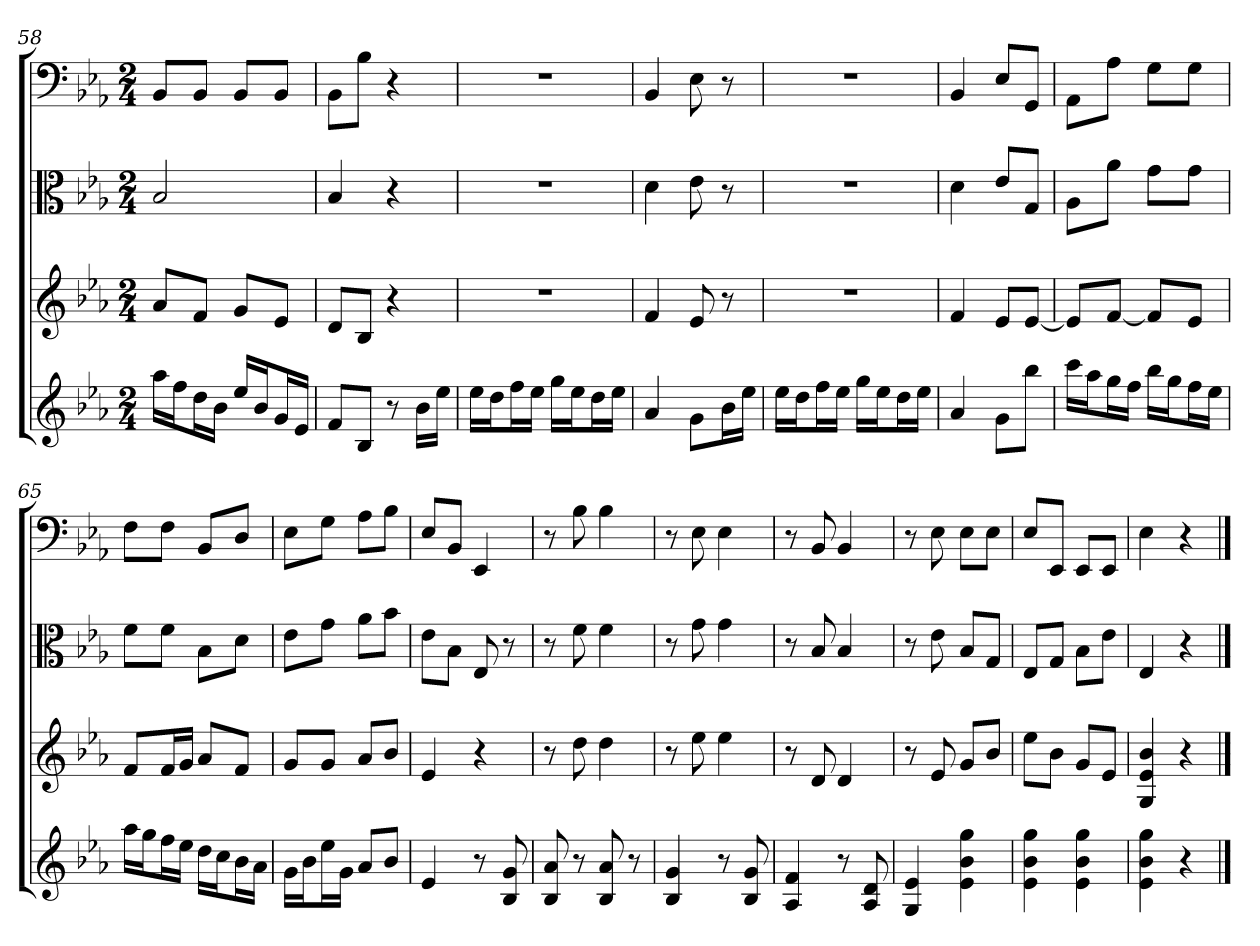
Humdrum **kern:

**kern	**kern	**kern	**kern
*part4	*part3	*part2	*part1
*staff4	*staff3	*staff2	*staff1
*	*	*clefC3	*clefF4
*k[b-e-a-]	*k[b-e-a-]	*k[b-e-a-]	*k[b-e-a-]
*E-:	*E-:	*E-:	*E-:
*M2/4	*M2/4	*M2/4	*M2/4
=58	=58	=58	=58
16aa-LL	8a-L	2B-	8BB-/L
16ffJ	.	.	.
16ddL	8fJ	.	8BB-/J
16b-JJ	.	.	.
16ee-LL	8gL	.	8BB-/L
16b-J	.	.	.
16gL	8e-J	.	8BB-/J
16e-JJ	.	.	.
=59	=59	=59	=59
8fL	8dL	4B-	8BB-\L
8B-J	8B-J	.	8B-\J
8r	4r	4r	4r
16b-LL	.	.	.
16ee-JJ	.	.	.
=60	=60	=60	=60
16ee-LL	2r	2r	2r
16ddJ	.	.	.
16ffL	.	.	.
16ee-JJ	.	.	.
16ggLL	.	.	.
16ee-J	.	.	.
16ddL	.	.	.
16ee-JJ	.	.	.
=61	=61	=61	=61
4a-	4f	4d	4BB-
8gL	8e-	8e-	8E-
16b-L	8r	8r	8r
16ee-JJ	.	.	.
=62	=62	=62	=62
16ee-LL	2r	2r	2r
16ddJ	.	.	.
16ffL	.	.	.
16ee-JJ	.	.	.
16ggLL	.	.	.
16ee-J	.	.	.
16ddL	.	.	.
16ee-JJ	.	.	.
=63	=63	=63	=63
4a-	4f	4d	4BB-
8gL	8e-L	8e-/L	8E-/L
8bb-J	[8e-J	8G/J	8GG/J
=64	=64	=64	=64
16cccLL	8e-L]	8A-\L	8AA-\L
16aa-J	.	.	.
16ggL	[8fJ	8a-\J	8A-\J
16ffJJ	.	.	.
16bb-LL	8fL]	8g\L	8G\L
16ggJ	.	.	.
16ffL	8e-J	8g\J	8G\J
16ee-JJ	.	.	.
=65	=65	=65	=65
16aa-LL	8fL	8f\L	8F\L
16ggJ	.	.	.
16ffL	16fL	8f\J	8F\J
16ee-JJ	16gJJ	.	.
16ddLL	8a-L	8B-\L	8BB-/L
16ccJ	.	.	.
16b-L	8fJ	8d\J	8D/J
16a-JJ	.	.	.
=66	=66	=66	=66
16gLL	8gL	8e-\L	8E-\L
16b-J	.	.	.
16ee-L	8gJ	8g\J	8G\J
16gJJ	.	.	.
8a-L	8a-L	8a-\L	8A-\L
8b-J	8b-J	8b-\J	8B-\J
=67	=67	=67	=67
4e-	4e-	8e-\L	8E-/L
.	.	8B-\J	8BB-/J
8r	4r	8E-	4EE-
8B- 8g	.	8r	.
=68	=68	=68	=68
8B- 8a-	8r	8r	8r
8r	8dd	8f	8B-
8B- 8a-	4dd	4f	4B-
8r	.	.	.
=69	=69	=69	=69
4B- 4g	8r	8r	8r
.	8ee-	8g	8E-
8r	4ee-	4g	4E-
8B- 8g	.	.	.
=70	=70	=70	=70
4A- 4f	8r	8r	8r
.	8d	8B-	8BB-
8r	4d	4B-	4BB-
8A- 8d	.	.	.
=71	=71	=71	=71
4G 4e-	8r	8r	8r
.	8e-	8e-	8E-
4e- 4b- 4gg	8gL	8B-/L	8E-\L
.	8b-J	8G/J	8E-\J
=72	=72	=72	=72
4e- 4b- 4gg	8ee-L	8E-/L	8E-/L
.	8b-J	8G/J	8EE-/J
4e- 4b- 4gg	8gL	8B-\L	8EE-/L
.	8e-J	8e-\J	8EE-/J
=73	=73	=73	=73
4e- 4b- 4gg	4G 4e- 4b-	4E-	4E-
4r	4r	4r	4r
==	==	==	==
*-	*-	*-	*-
